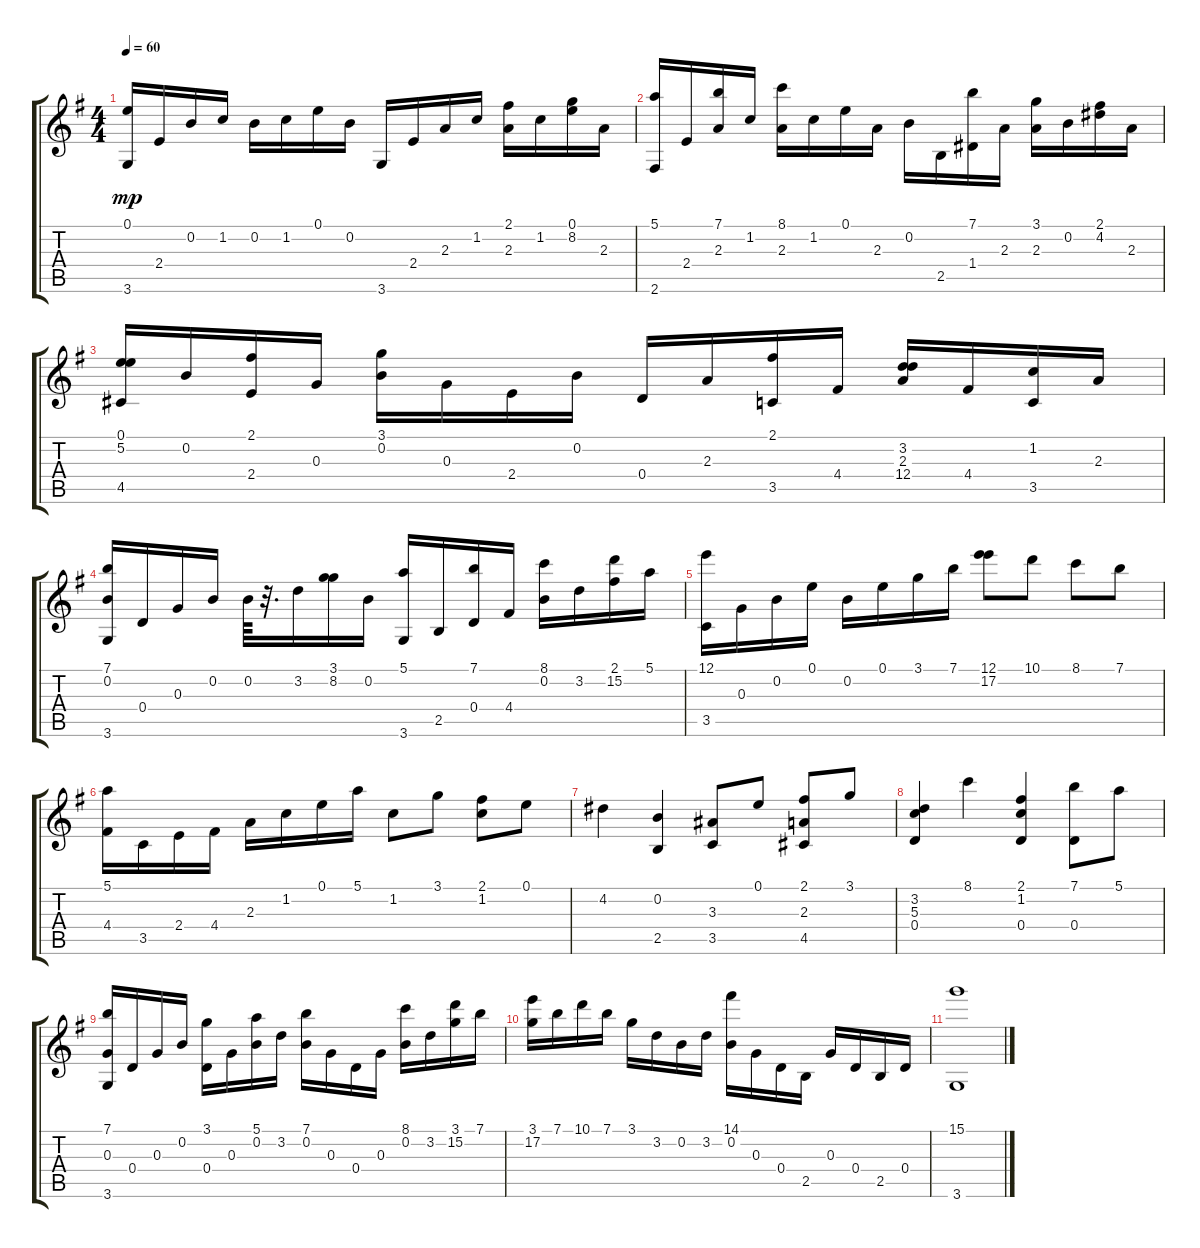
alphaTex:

\track "" {instrument acousticguitarnylon}
\staff {score tabs}
\tuning (E4 B3 G3 D3 A2 E2) {hide}
\ts (4 4)
\tempo 60
\clef g2
\ks g
(0.1 3.6).16{dy mp} 2.4.16 0.2.16 1.2.16 0.2.16 1.2.16 0.1.16 0.2.16 3.6.16 2.4.16 2.3.16 1.2.16 (2.1 2.3).16 1.2.16 (0.1 8.2).16 2.3.16 |
(5.1 2.6).16 2.4.16 (7.1 2.3).16 1.2.16 (8.1 2.3).16 1.2.16 0.1.16 2.3.16 0.2.16 2.5.16 (7.1 1.4).16 2.3.16 (3.1 2.3).16 0.2.16 (2.1 4.2).16 2.3.16 |
(0.1 5.2 4.5).16 0.2.16 (2.1 2.4).16 0.3.16 (3.1 0.2).16 0.3.16 2.4.16 0.2.16 0.4.16 2.3.16 (2.1 3.5).16 4.4.16 (3.2 2.3 12.4).16 4.4.16 (1.2 3.5).16 2.3.16 |
(7.1 0.2 3.6).16 0.4.16 0.3.16 0.2.16 0.2.64 r.32{d} 3.2.16 (3.1 8.2).16 0.2.16 (5.1 3.6).16 2.5.16 (7.1 0.4).16 4.4.16 (8.1 0.2).16 3.2.16 (2.1 15.2).16 5.1.16 |
(12.1 3.5).16 0.3.16 0.2.16 0.1.16 0.2.16 0.1.16 3.1.16 7.1.16 (12.1 17.2).8 10.1.8 8.1.8 7.1.8 |
(5.1 4.4).16 3.5.16 2.4.16 4.4.16 2.3.16 1.2.16 0.1.16 5.1.16 1.2.8 3.1.8 (2.1 1.2).8 0.1.8 |
4.2.4 (0.2 2.5).4 (3.3 3.5).8 0.1.8 (2.1 2.3 4.5).8 3.1.8 |
(3.2 5.3 0.4).4 8.1.4 (2.1 1.2 0.4).4 (7.1 0.4).8 5.1.8 |
(7.1 0.3 3.6).16 0.4.16 0.3.16 0.2.16 (3.1 0.4).16 0.3.16 (5.1 0.2).16 3.2.16 (7.1 0.2).16 0.3.16 0.4.16 0.3.16 (8.1 0.2).16 3.2.16 (3.1 15.2).16 7.1.16 |
(3.1 17.2).16 7.1.16 10.1.16 7.1.16 3.1.16 3.2.16 0.2.16 3.2.16 (14.1 0.2).16 0.3.16 0.4.16 2.5.16 0.3.16 0.4.16 2.5.16 0.4.16 |
(15.1 3.6).1
